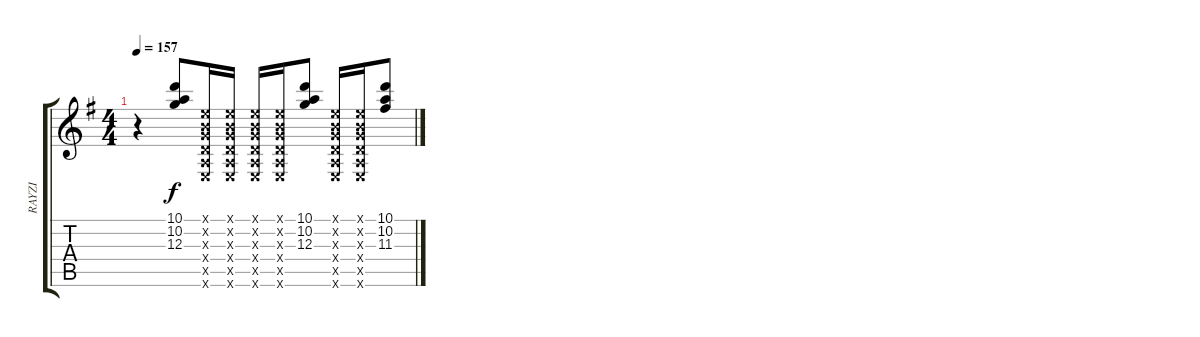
\track ("RAYZI" "RAYZI") {instrument distortionguitar}
\staff {score tabs}
\tuning (E4 B3 G3 D3 A2 E2) {hide}
\ts (4 4)
\tempo 157
\clef g2
\ks g
r.4{dy f} (10.1 10.2 12.3).8 (0.1{x} 0.2{x} 0.3{x} 0.4{x} 0.5{x} 0.6{x}).16 (0.1{x} 0.2{x} 0.3{x} 0.4{x} 0.5{x} 0.6{x}).16 (0.1{x} 0.2{x} 0.3{x} 0.4{x} 0.5{x} 0.6{x}).16 (0.1{x} 0.2{x} 0.3{x} 0.4{x} 0.5{x} 0.6{x}).16 (10.1 10.2 12.3).8 (0.1{x} 0.2{x} 0.3{x} 0.4{x} 0.5{x} 0.6{x}).16 (0.1{x} 0.2{x} 0.3{x} 0.4{x} 0.5{x} 0.6{x}).16 (10.1 10.2 11.3).8
